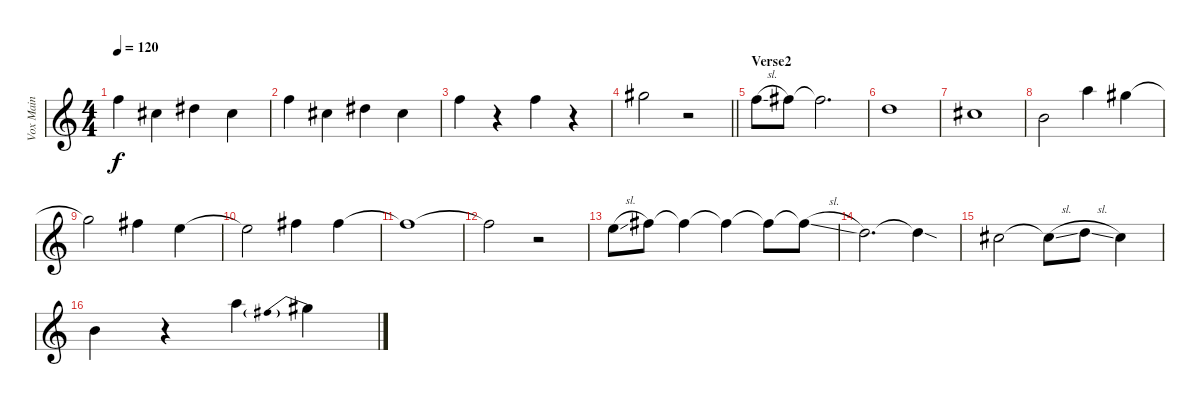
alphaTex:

\track ("Vox Main" "Vox Main") {instrument electricbasspick}
\staff {score}
\tuning (Db4 Ab3 E3 B2 Gb2 B1) {hide}
\ts (4 4)
\tempo 120
\clef g2
\ks c
9.2.4{dy f} 9.3.4 7.2.4 5.2.4 |
9.2.4 9.3.4 7.2.4 5.2.4 |
9.2.4 r.4 9.2.4 r.4 |
\barLineRight lightlight
7.1.2 r.2 |
\section ("" "Verse2")
9.2{sl}.8 10.2.8 10.2{t}.2{d} |
6.2.1 |
5.2.1 |
3.2.2 13.2.4 12.2.4 |
12.2{t}.2 10.2.4 8.2.4 |
8.2{t}.2 10.2.4 10.2.4 |
10.2{t}.1 |
10.2{t}.2 r.2 |
8.2{sl}.8 10.2.8 10.2{t}.4 10.2{t}.4 10.2{t}.8 10.2{sl t}.8 |
6.2.2{d} 6.2{sod t}.4 |
5.2.2 5.2{sl t}.8 6.2{sl}.8 5.2.4 |
3.2.4 r.4 13.2.4 10.2{be (prebend 0 4 60 4)}.4
